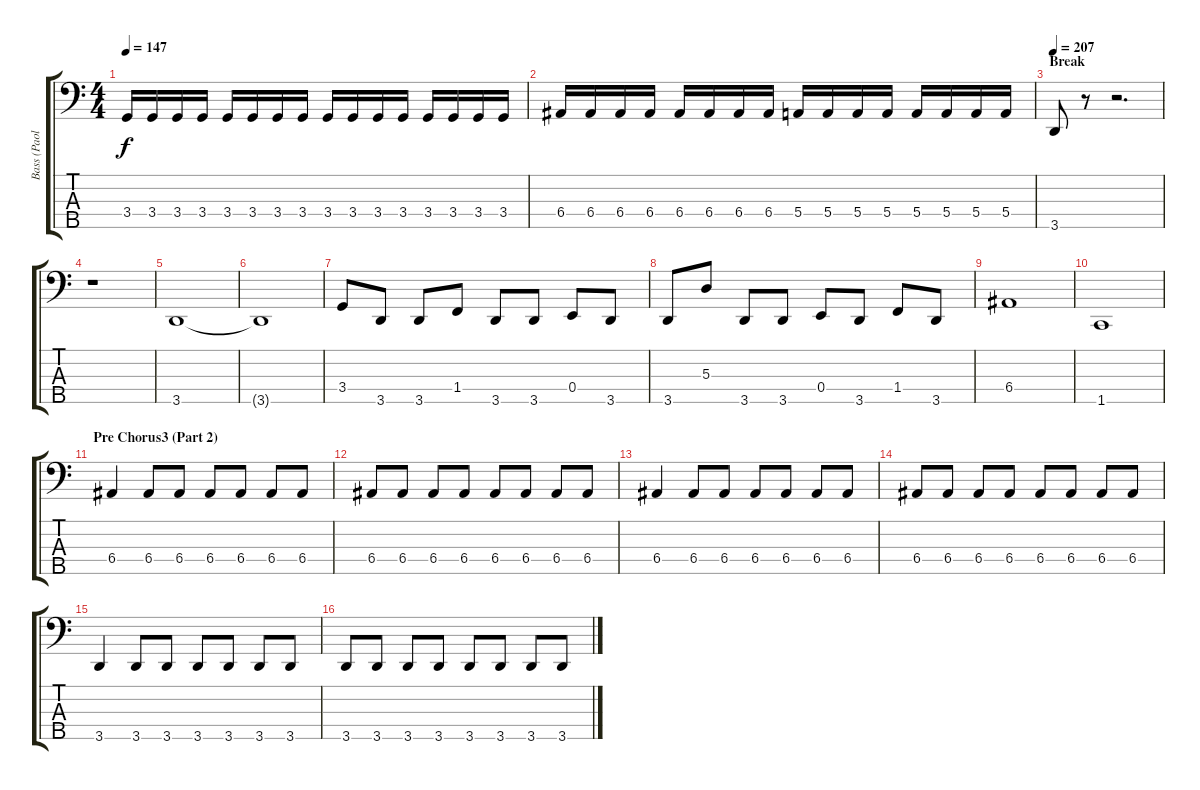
\track ("Bass (Paolo)" "Bass (Paol") {instrument electricbasspick}
\staff {score tabs}
\tuning (G2 D2 A1 E1 B0) {hide}
\ts (4 4)
\tempo 147
\clef f4
\ks c
3.4.16{dy f} 3.4.16 3.4.16 3.4.16 3.4.16 3.4.16 3.4.16 3.4.16 3.4.16 3.4.16 3.4.16 3.4.16 3.4.16 3.4.16 3.4.16 3.4.16 |
6.4.16 6.4.16 6.4.16 6.4.16 6.4.16 6.4.16 6.4.16 6.4.16 5.4.16 5.4.16 5.4.16 5.4.16 5.4.16 5.4.16 5.4.16 5.4.16 |
\section ("" "Break")
\tempo 207
3.5.8 r.8 r.2{d} |
r.1 |
3.5.1 |
3.5{t}.1 |
3.4.8 3.5.8 3.5.8 1.4.8 3.5.8 3.5.8 0.4.8 3.5.8 |
3.5.8 5.3.8 3.5.8 3.5.8 0.4.8 3.5.8 1.4.8 3.5.8 |
6.4.1 |
1.5.1 |
\section ("" "Pre Chorus3 (Part 2)")
6.4.4 6.4.8 6.4.8 6.4.8 6.4.8 6.4.8 6.4.8 |
6.4.8 6.4.8 6.4.8 6.4.8 6.4.8 6.4.8 6.4.8 6.4.8 |
6.4.4 6.4.8 6.4.8 6.4.8 6.4.8 6.4.8 6.4.8 |
6.4.8 6.4.8 6.4.8 6.4.8 6.4.8 6.4.8 6.4.8 6.4.8 |
3.5.4 3.5.8 3.5.8 3.5.8 3.5.8 3.5.8 3.5.8 |
3.5.8 3.5.8 3.5.8 3.5.8 3.5.8 3.5.8 3.5.8 3.5.8
